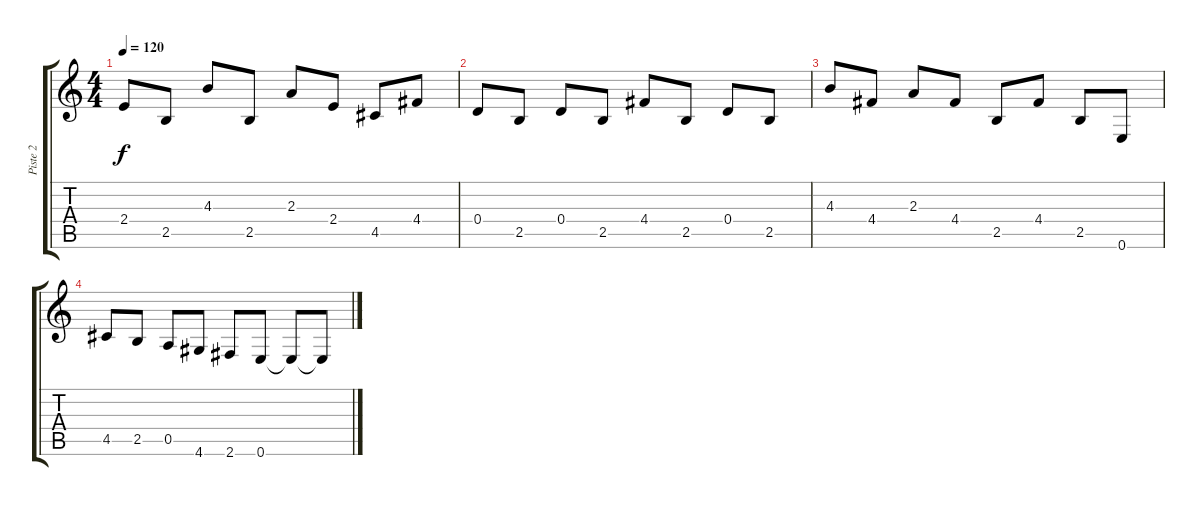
\track ("Piste 2" "Piste 2") {instrument acousticguitarsteel}
\staff {score tabs}
\tuning (E4 B3 G3 D3 A2 E2) {hide}
\ts (4 4)
\tempo 120
\clef g2
\ks c
2.4.8{dy f} 2.5.8 4.3.8 2.5.8 2.3.8 2.4.8 4.5.8 4.4.8 |
0.4.8 2.5.8 0.4.8 2.5.8 4.4.8 2.5.8 0.4.8 2.5.8 |
4.3.8 4.4.8 2.3.8 4.4.8 2.5.8 4.4.8 2.5.8 0.6.8 |
4.5.8 2.5.8 0.5.8 4.6.8 2.6.8 0.6.8 0.6{t}.8 0.6{t}.8
